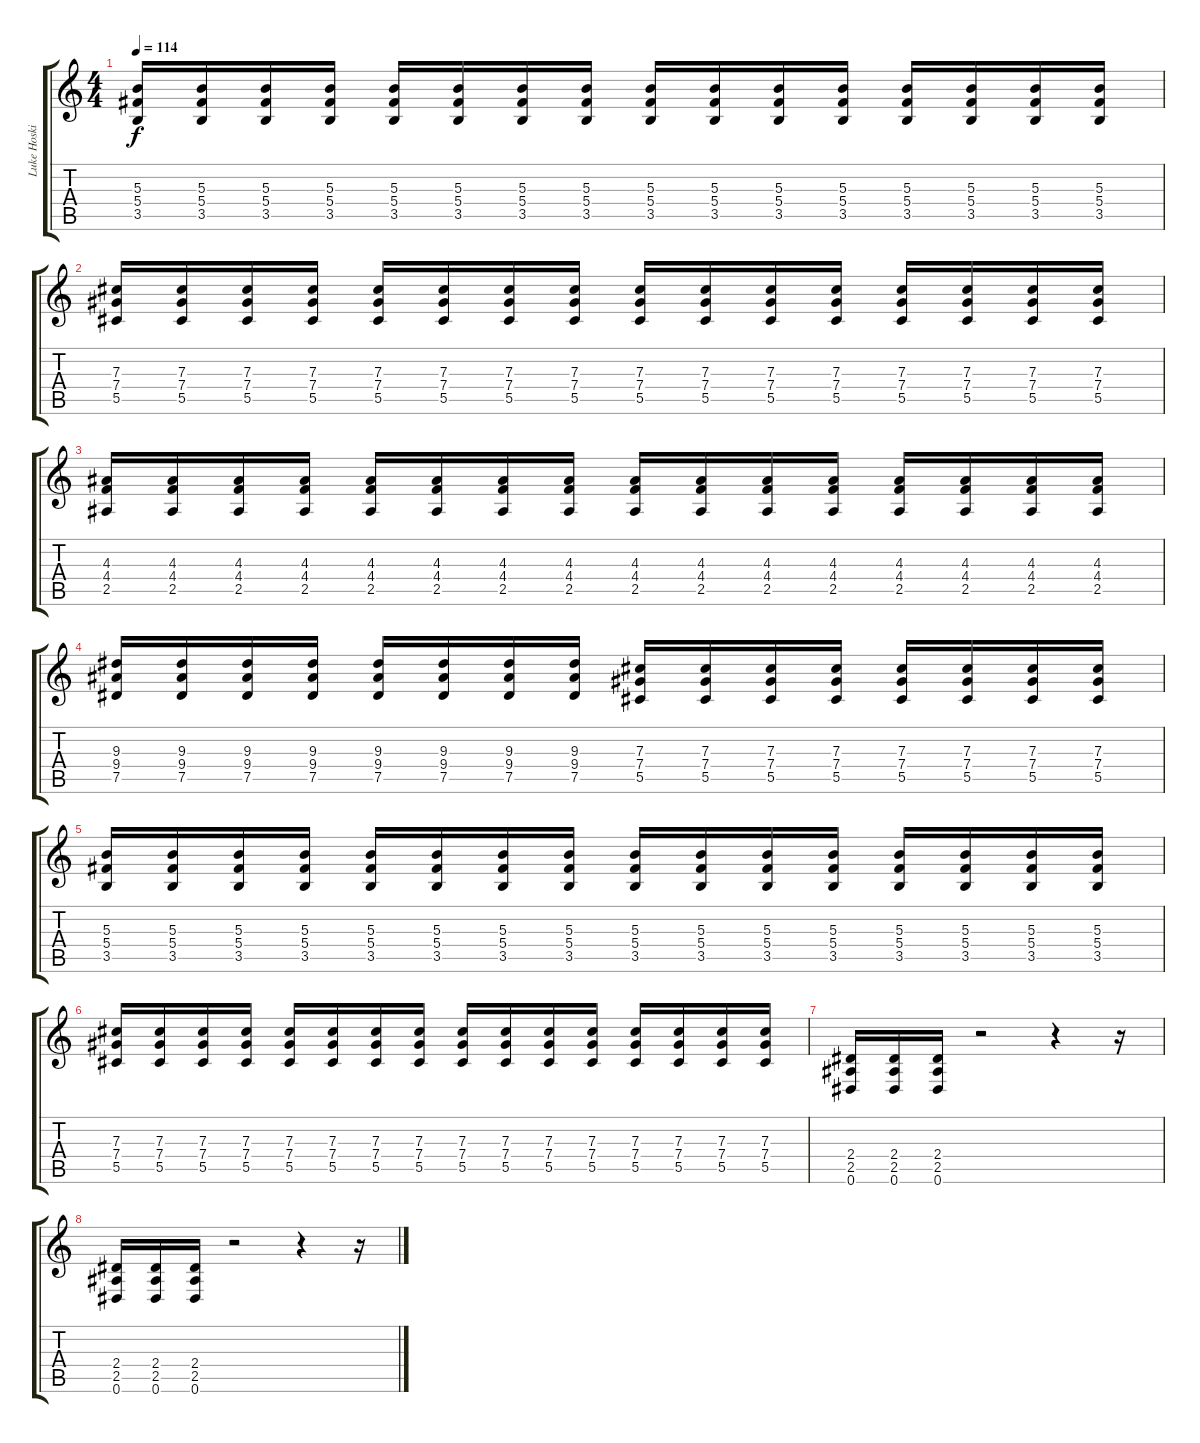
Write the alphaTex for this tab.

\track ("Luke Hoskin" "Luke Hoski") {instrument overdrivenguitar}
\staff {score tabs}
\tuning (Eb4 Bb3 Gb3 Db3 Ab2 Eb2) {hide}
\ts (4 4)
\tempo 114
\clef g2
\ks c
(5.3 5.4 3.5).16{dy f} (5.3 5.4 3.5).16 (5.3 5.4 3.5).16 (5.3 5.4 3.5).16 (5.3 5.4 3.5).16 (5.3 5.4 3.5).16 (5.3 5.4 3.5).16 (5.3 5.4 3.5).16 (5.3 5.4 3.5).16 (5.3 5.4 3.5).16 (5.3 5.4 3.5).16 (5.3 5.4 3.5).16 (5.3 5.4 3.5).16 (5.3 5.4 3.5).16 (5.3 5.4 3.5).16 (5.3 5.4 3.5).16 |
(7.3 7.4 5.5).16 (7.3 7.4 5.5).16 (7.3 7.4 5.5).16 (7.3 7.4 5.5).16 (7.3 7.4 5.5).16 (7.3 7.4 5.5).16 (7.3 7.4 5.5).16 (7.3 7.4 5.5).16 (7.3 7.4 5.5).16 (7.3 7.4 5.5).16 (7.3 7.4 5.5).16 (7.3 7.4 5.5).16 (7.3 7.4 5.5).16 (7.3 7.4 5.5).16 (7.3 7.4 5.5).16 (7.3 7.4 5.5).16 |
(4.3 4.4 2.5).16 (4.3 4.4 2.5).16 (4.3 4.4 2.5).16 (4.3 4.4 2.5).16 (4.3 4.4 2.5).16 (4.3 4.4 2.5).16 (4.3 4.4 2.5).16 (4.3 4.4 2.5).16 (4.3 4.4 2.5).16 (4.3 4.4 2.5).16 (4.3 4.4 2.5).16 (4.3 4.4 2.5).16 (4.3 4.4 2.5).16 (4.3 4.4 2.5).16 (4.3 4.4 2.5).16 (4.3 4.4 2.5).16 |
(9.3 9.4 7.5).16 (9.3 9.4 7.5).16 (9.3 9.4 7.5).16 (9.3 9.4 7.5).16 (9.3 9.4 7.5).16 (9.3 9.4 7.5).16 (9.3 9.4 7.5).16 (9.3 9.4 7.5).16 (7.3 7.4 5.5).16 (7.3 7.4 5.5).16 (7.3 7.4 5.5).16 (7.3 7.4 5.5).16 (7.3 7.4 5.5).16 (7.3 7.4 5.5).16 (7.3 7.4 5.5).16 (7.3 7.4 5.5).16 |
(5.3 5.4 3.5).16 (5.3 5.4 3.5).16 (5.3 5.4 3.5).16 (5.3 5.4 3.5).16 (5.3 5.4 3.5).16 (5.3 5.4 3.5).16 (5.3 5.4 3.5).16 (5.3 5.4 3.5).16 (5.3 5.4 3.5).16 (5.3 5.4 3.5).16 (5.3 5.4 3.5).16 (5.3 5.4 3.5).16 (5.3 5.4 3.5).16 (5.3 5.4 3.5).16 (5.3 5.4 3.5).16 (5.3 5.4 3.5).16 |
(7.3 7.4 5.5).16 (7.3 7.4 5.5).16 (7.3 7.4 5.5).16 (7.3 7.4 5.5).16 (7.3 7.4 5.5).16 (7.3 7.4 5.5).16 (7.3 7.4 5.5).16 (7.3 7.4 5.5).16 (7.3 7.4 5.5).16 (7.3 7.4 5.5).16 (7.3 7.4 5.5).16 (7.3 7.4 5.5).16 (7.3 7.4 5.5).16 (7.3 7.4 5.5).16 (7.3 7.4 5.5).16 (7.3 7.4 5.5).16 |
(2.4 2.5 0.6).16 (2.4 2.5 0.6).16 (2.4 2.5 0.6).16 r.2 r.4 r.16 |
(2.4 2.5 0.6).16 (2.4 2.5 0.6).16 (2.4 2.5 0.6).16 r.2 r.4 r.16
